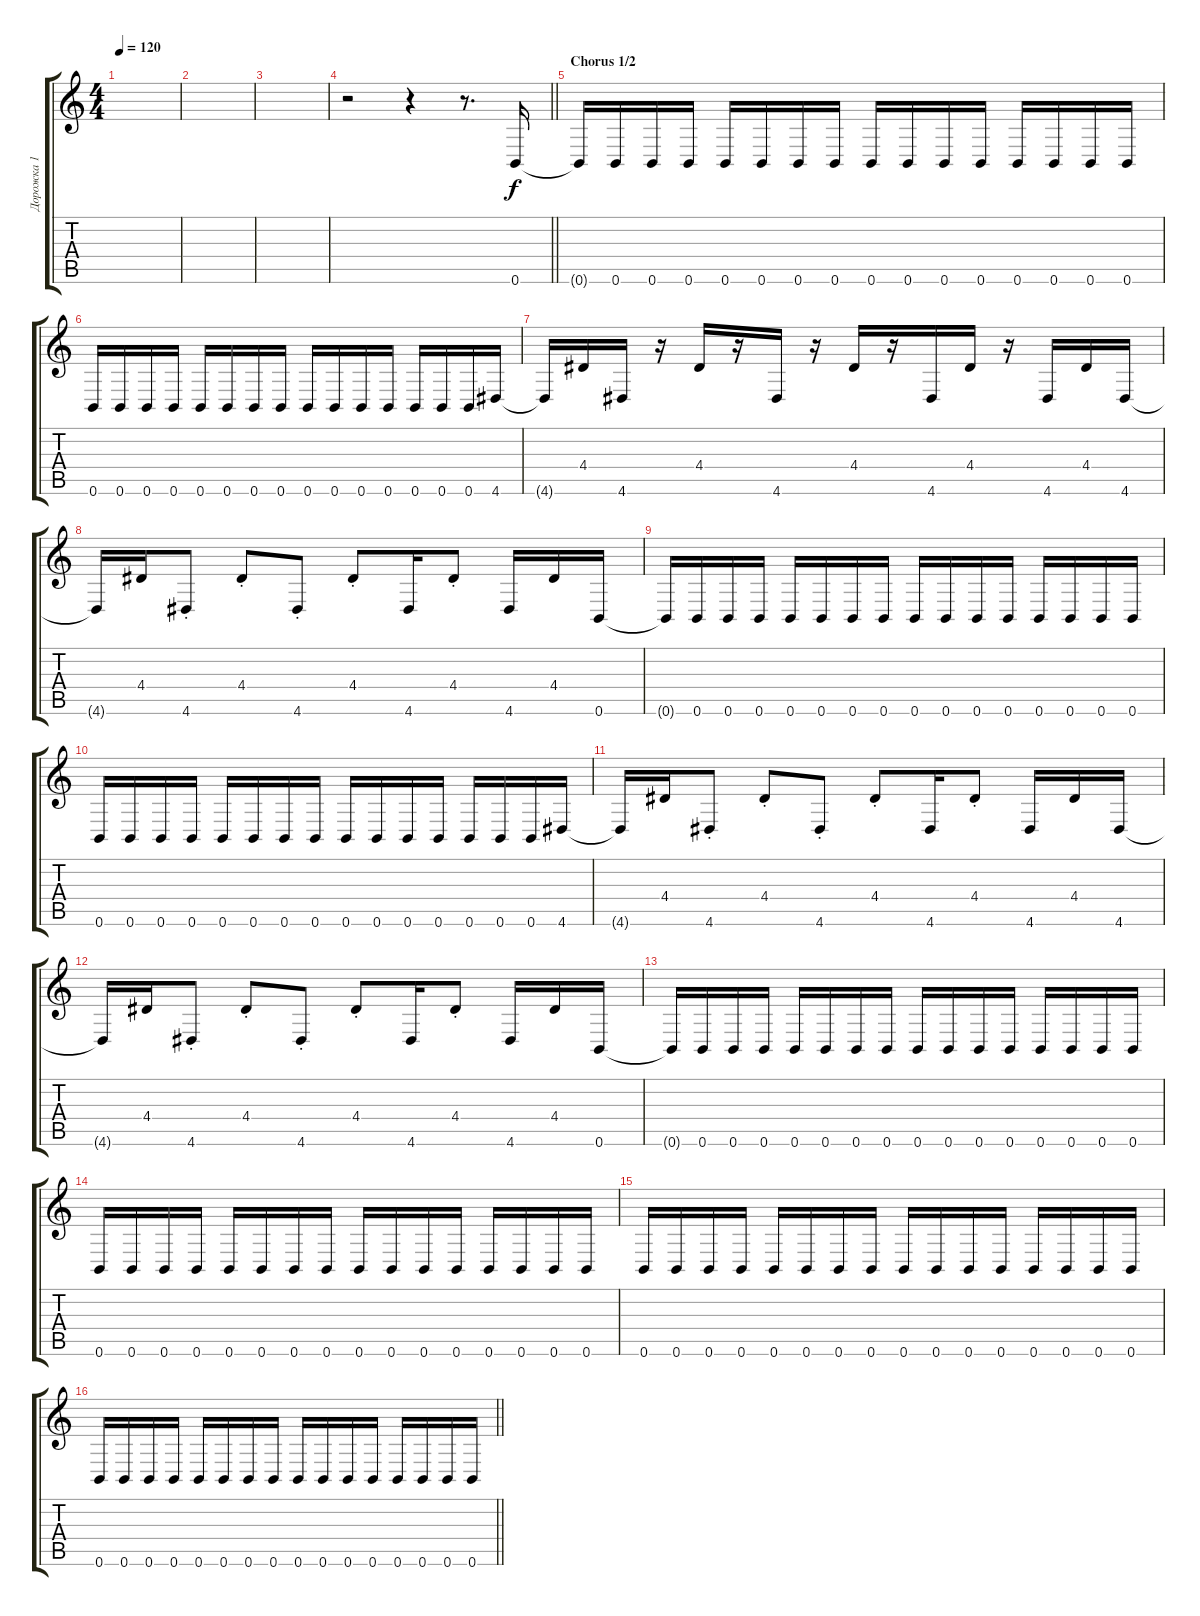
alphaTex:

\track ("Дорожка 1" "Дорожка 1") {instrument distortionguitar}
\staff {score tabs}
\tuning (Db4 Ab3 E3 B2 Gb2 B1) {hide}
\ts (4 4)
\tempo 120
\clef g2
\ks c
|
|
|
\barLineRight lightlight
r.2{volume 16} r.4 r.8{d} 0.6.16 |
\section ("" "Chorus 1/2")
0.6{t}.16 0.6.16 0.6.16 0.6.16 0.6.16 0.6.16 0.6.16 0.6.16 0.6.16 0.6.16 0.6.16 0.6.16 0.6.16 0.6.16 0.6.16 0.6.16 |
0.6.16 0.6.16 0.6.16 0.6.16 0.6.16 0.6.16 0.6.16 0.6.16 0.6.16 0.6.16 0.6.16 0.6.16 0.6.16 0.6.16 0.6.16 4.6.16 |
4.6{t}.16 4.4.16 4.6.16 r.16 4.4.16 r.16 4.6.16 r.16 4.4.16 r.16 4.6.16 4.4.16 r.16 4.6.16 4.4.16 4.6.16 |
4.6{t}.16 4.4.16 4.6{st}.8 4.4{st}.8 4.6{st}.8 4.4{st}.8 4.6.16 4.4{st}.8 4.6.16 4.4.16 0.6.16 |
0.6{t}.16 0.6.16 0.6.16 0.6.16 0.6.16 0.6.16 0.6.16 0.6.16 0.6.16 0.6.16 0.6.16 0.6.16 0.6.16 0.6.16 0.6.16 0.6.16 |
0.6.16 0.6.16 0.6.16 0.6.16 0.6.16 0.6.16 0.6.16 0.6.16 0.6.16 0.6.16 0.6.16 0.6.16 0.6.16 0.6.16 0.6.16 4.6.16 |
4.6{t}.16 4.4.16 4.6{st}.8 4.4{st}.8 4.6{st}.8 4.4{st}.8 4.6.16 4.4{st}.8 4.6.16 4.4.16 4.6.16 |
4.6{t}.16 4.4.16 4.6{st}.8 4.4{st}.8 4.6{st}.8 4.4{st}.8 4.6.16 4.4{st}.8 4.6.16 4.4.16 0.6.16 |
0.6{t}.16 0.6.16 0.6.16 0.6.16 0.6.16 0.6.16 0.6.16 0.6.16 0.6.16 0.6.16 0.6.16 0.6.16 0.6.16 0.6.16 0.6.16 0.6.16 |
0.6.16 0.6.16 0.6.16 0.6.16 0.6.16 0.6.16 0.6.16 0.6.16 0.6.16 0.6.16 0.6.16 0.6.16 0.6.16 0.6.16 0.6.16 0.6.16 |
0.6.16 0.6.16 0.6.16 0.6.16 0.6.16 0.6.16 0.6.16 0.6.16 0.6.16 0.6.16 0.6.16 0.6.16 0.6.16 0.6.16 0.6.16 0.6.16 |
\barLineRight lightlight
0.6.16 0.6.16 0.6.16 0.6.16 0.6.16 0.6.16 0.6.16 0.6.16 0.6.16 0.6.16 0.6.16 0.6.16 0.6.16 0.6.16 0.6.16 0.6.16
